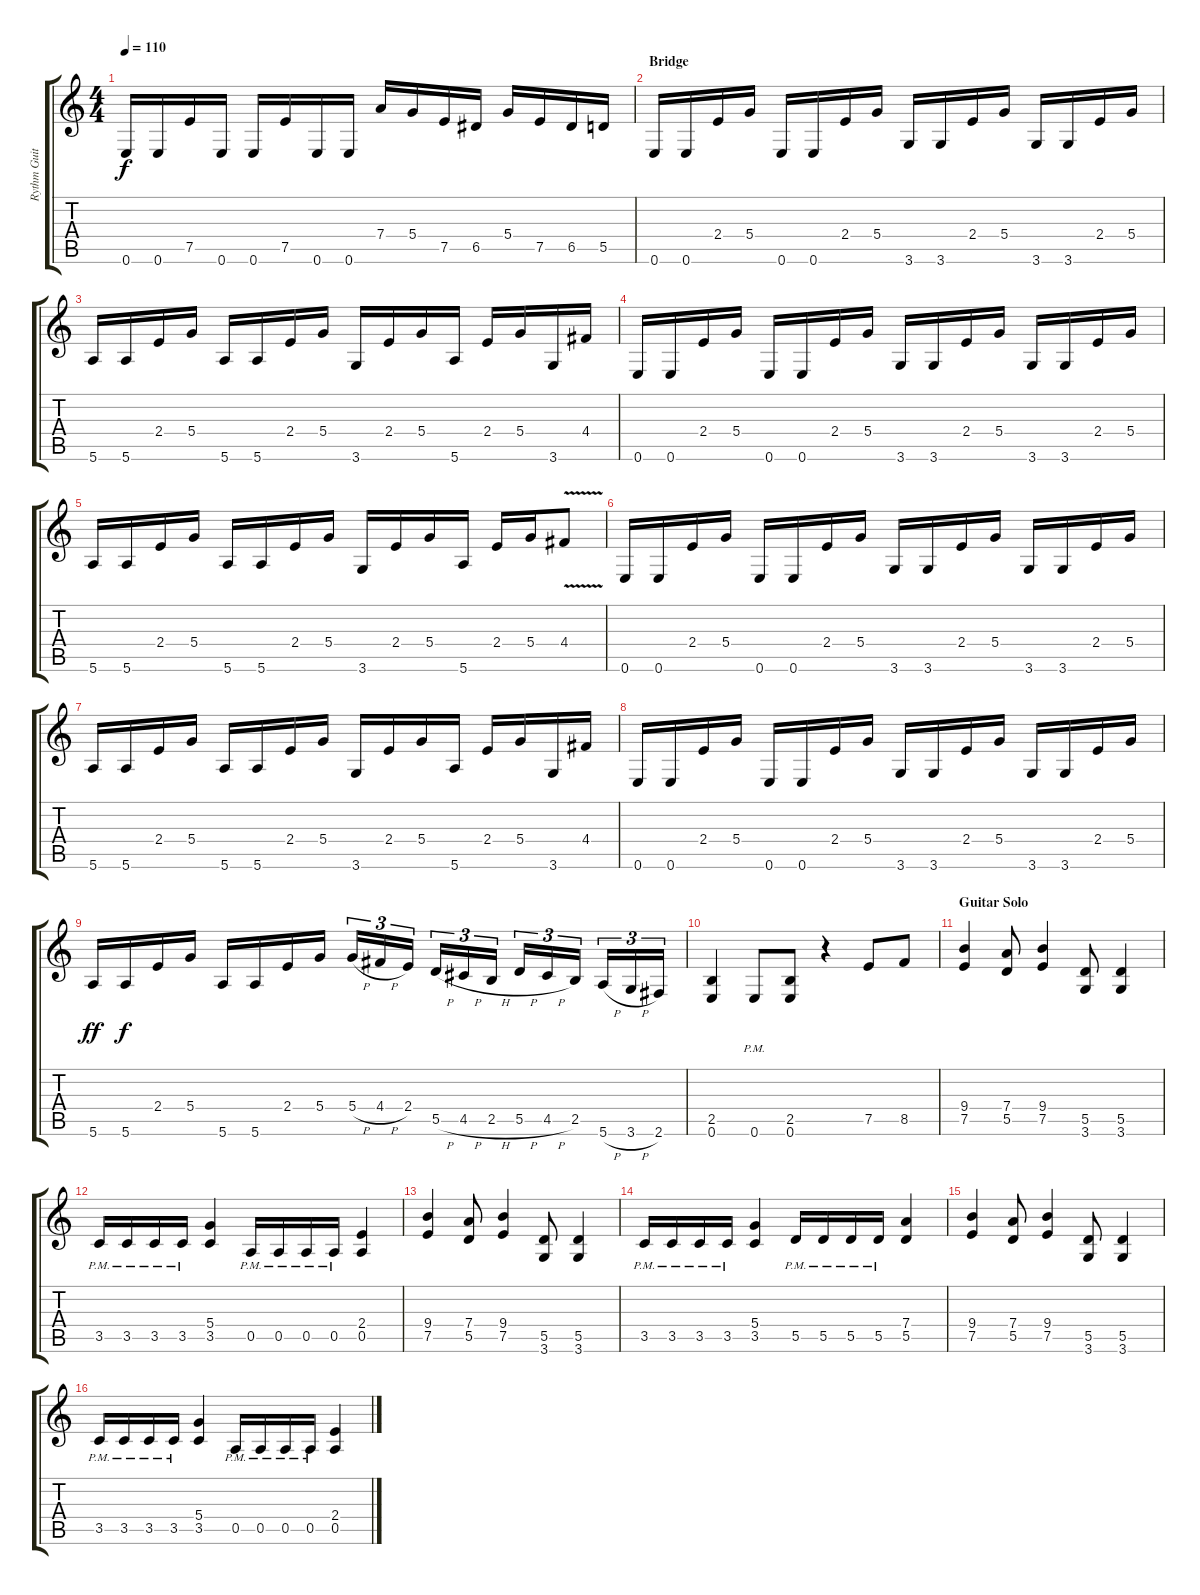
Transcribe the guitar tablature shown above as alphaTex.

\track ("Rythm Guitar" "Rythm Guit") {instrument overdrivenguitar}
\staff {score tabs}
\tuning (E4 B3 G3 D3 A2 E2) {hide}
\ts (4 4)
\tempo 110
\clef g2
\ks c
0.6.16{dy f} 0.6.16 7.5.16 0.6.16 0.6.16 7.5.16 0.6.16 0.6.16 7.4.16 5.4.16 7.5.16 6.5.16 5.4.16 7.5.16 6.5.16 5.5.16 |
\section ("" "Bridge ")
0.6.16 0.6.16 2.4.16 5.4.16 0.6.16 0.6.16 2.4.16 5.4.16 3.6.16 3.6.16 2.4.16 5.4.16 3.6.16 3.6.16 2.4.16 5.4.16 |
5.6.16 5.6.16 2.4.16 5.4.16 5.6.16 5.6.16 2.4.16 5.4.16 3.6.16 2.4.16 5.4.16 5.6.16 2.4.16 5.4.16 3.6.16 4.4.16 |
0.6.16 0.6.16 2.4.16 5.4.16 0.6.16 0.6.16 2.4.16 5.4.16 3.6.16 3.6.16 2.4.16 5.4.16 3.6.16 3.6.16 2.4.16 5.4.16 |
5.6.16 5.6.16 2.4.16 5.4.16 5.6.16 5.6.16 2.4.16 5.4.16 3.6.16 2.4.16 5.4.16 5.6.16 2.4.16 5.4.16 4.4{v}.8 |
0.6.16 0.6.16 2.4.16 5.4.16 0.6.16 0.6.16 2.4.16 5.4.16 3.6.16 3.6.16 2.4.16 5.4.16 3.6.16 3.6.16 2.4.16 5.4.16 |
5.6.16 5.6.16 2.4.16 5.4.16 5.6.16 5.6.16 2.4.16 5.4.16 3.6.16 2.4.16 5.4.16 5.6.16 2.4.16 5.4.16 3.6.16 4.4.16 |
0.6.16 0.6.16 2.4.16 5.4.16 0.6.16 0.6.16 2.4.16 5.4.16 3.6.16 3.6.16 2.4.16 5.4.16 3.6.16 3.6.16 2.4.16 5.4.16 |
5.6.16{dy ff} 5.6.16{dy f} 2.4.16 5.4.16 5.6.16 5.6.16 2.4.16 5.4.16 5.4{h}.16{tu (3 2)} 4.4{h}.16{tu (3 2)} 2.4.16{tu (3 2)} 5.5{h}.16{tu (3 2)} 4.5{h}.16{tu (3 2)} 2.5{h}.16{tu (3 2)} 5.5{h}.16{tu (3 2)} 4.5{h}.16{tu (3 2)} 2.5.16{tu (3 2)} 5.6{h}.16{tu (3 2)} 3.6{h}.16{tu (3 2)} 2.6.16{tu (3 2)} |
(2.5 0.6).4 0.6{pm}.8 (2.5 0.6).8 r.4 7.5.8{instrument distortionguitar} 8.5.8 |
\section ("" "Guitar Solo")
(9.4 7.5).4 (7.4 5.5).8 (9.4 7.5).4 (5.5 3.6).8 (5.5 3.6).4 |
3.5{pm}.16 3.5{pm}.16 3.5{pm}.16 3.5{pm}.16 (5.4 3.5).4 0.5{pm}.16 0.5{pm}.16 0.5{pm}.16 0.5{pm}.16 (2.4 0.5).4 |
(9.4 7.5).4 (7.4 5.5).8 (9.4 7.5).4 (5.5 3.6).8 (5.5 3.6).4 |
3.5{pm}.16 3.5{pm}.16 3.5{pm}.16 3.5{pm}.16 (5.4 3.5).4 5.5{pm}.16 5.5{pm}.16 5.5{pm}.16 5.5{pm}.16 (7.4 5.5).4 |
(9.4 7.5).4 (7.4 5.5).8 (9.4 7.5).4 (5.5 3.6).8 (5.5 3.6).4 |
3.5{pm}.16 3.5{pm}.16 3.5{pm}.16 3.5{pm}.16 (5.4 3.5).4 0.5{pm}.16 0.5{pm}.16 0.5{pm}.16 0.5{pm}.16 (2.4 0.5).4
